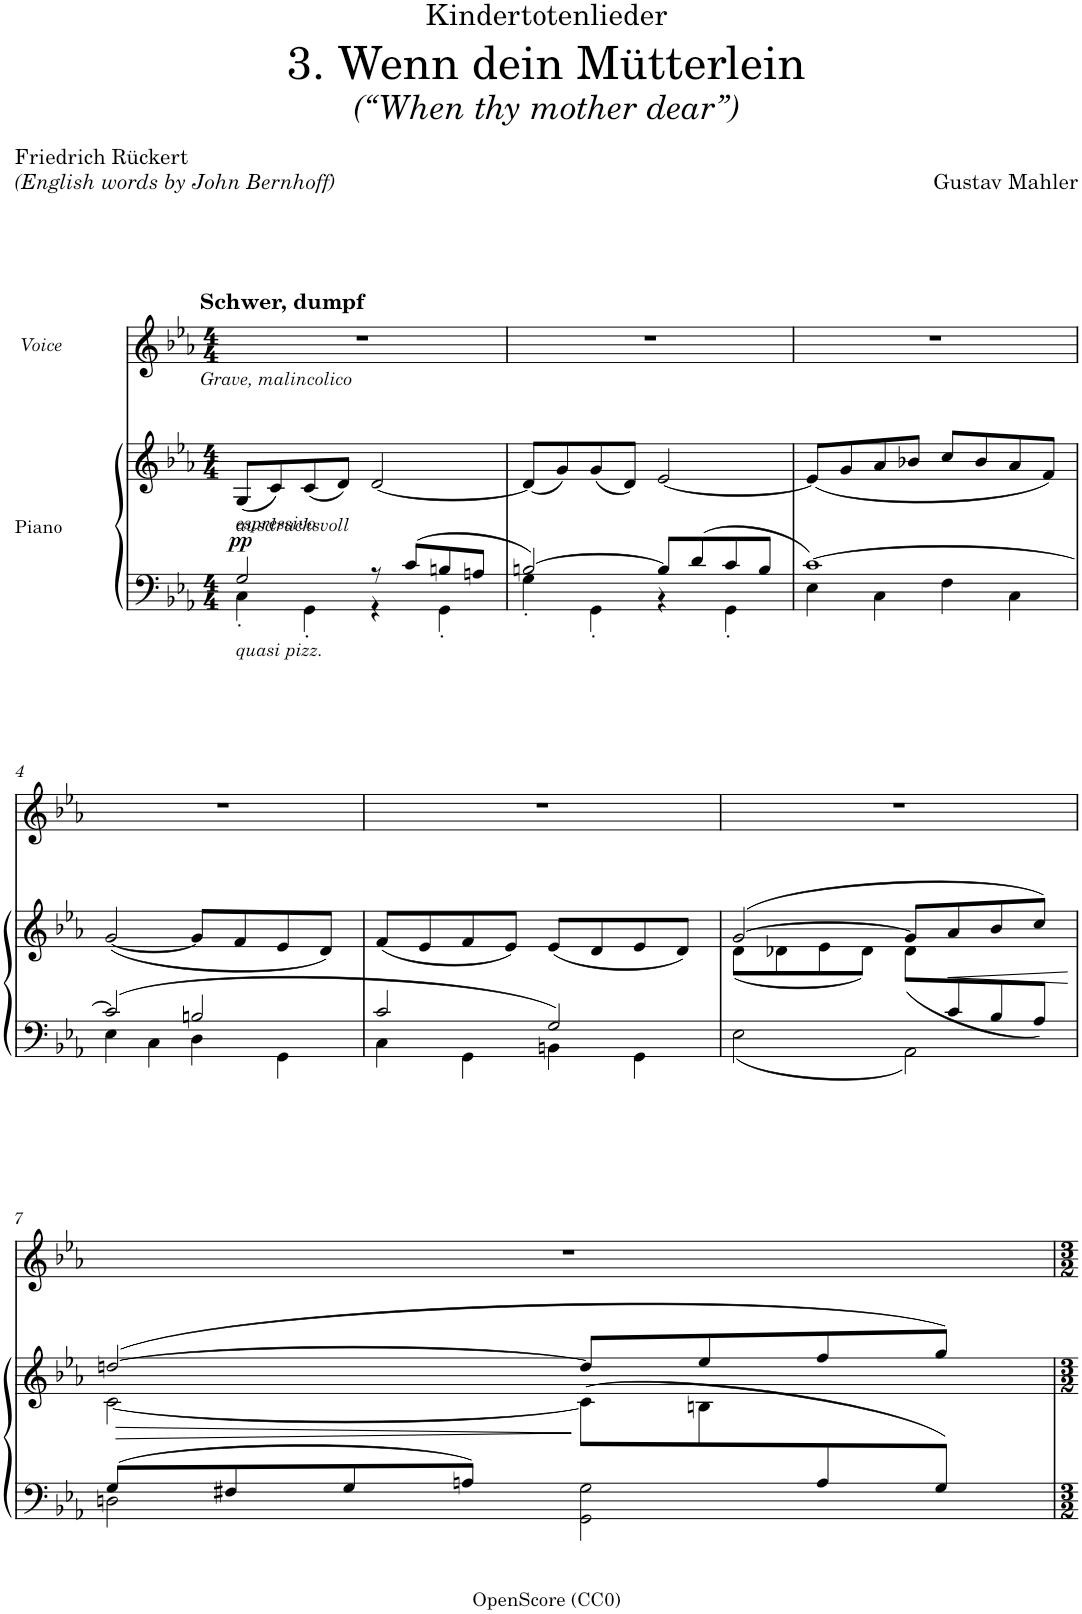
**kern	**kern	**dynam	**kern
*part2	*part2	*part2	*part1
*staff3	*staff2	*staff2/3	*staff1
*I"Piano	*	*	*I"Voice
*I'Pno	*	*	*
*clefF4	*clefG2	*	*clefG2
*k[b-e-a-]	*k[b-e-a-]	*	*k[b-e-a-]
*M4/4	*M4/4	*	*M4/4
=1	=1	=1	=1
*^	*	*	*
!	!	!	!	!LO:TX:a:B:t=Schwer, dumpf
!	!	!	!	!LO:TX:b:i:t=Grave, malincolico
!	!	!LO:TX:b:i:t=ausdrucksvoll	!	!
!	!	!LO:TX:b:i:t=espressivo	!	!
!LO:TX:b:i:t=quasi pizz.	!	!	!	!
!	!	!	!LO:DY:a=2	!
2G/	4C'\	(8G/L	pp	1r
.	.	8c/)	.	.
.	4GG'\	(8c/	.	.
.	.	8d/J)	.	.
8r	4r	[2d/	.	.
8c/L	.	.	.	.
8Bn/	4GG'\	.	.	.
8An/J	.	.	.	.
=2	=2	=2	=2	=2
[2Bn/	4G'\	(8d/L]	.	1r
.	.	8g/)	.	.
.	4GG'\	(8g/	.	.
.	.	8d/J)	.	.
8B/L]	4r	[2e-/	.	.
8d/	.	.	.	.
8c/	4GG'\	.	.	.
8B/J	.	.	.	.
=3	=3	=3	=3	=3
[1c	4E-\	(8e-/L]	.	1r
.	.	8g/	.	.
.	4C\	8a-/	.	.
.	.	8b-X/J	.	.
.	4F\	8cc/L	.	.
.	.	8b-/	.	.
.	4C\	8a-/	.	.
.	.	8f/J)	.	.
!!LO:LB:g=z
=4	=4	=4	=4	=4
2c/]	4E-\	([2g/	.	1r
.	4C\	.	.	.
2Bn/	4D\	8g/L]	.	.
.	.	8f/	.	.
.	4GG\	8e-/	.	.
.	.	8d/J)	.	.
=5	=5	=5	=5	=5
2c/	4C\	(8f/L	.	1r
.	.	8e-/	.	.
.	4GG\	8f/	.	.
.	.	8e-/J)	.	.
2G/	4BBn\	(8e-/L	.	.
.	.	8d/	.	.
.	4GG\	8e-/	.	.
.	.	8d/J)	.	.
=6	=6	=6	=6	=6
*	*	*^	*	*
8ryy	2E-\	(>[2g/	(8d\L	.	1r
.	.	.	8d-X\	.	.
.	.	.	8e-\	.	.
.	.	.	8d-\J)	.	.
.	2AA-\	8g/L]	(<8d-\L	.	.
!	!	!	!	!LO:HP:b	!
8c/	.	8a-/	4.ryy	<	.
8B-/	.	8b-/	.	.	.
8A-/J)	.	8cc/J)	.	.	.
*v	*v	*	*	*	*
*	*v	*v	*	*
.	.	[	.
!!LO:LB:g=z
=7	=7	=7	=7
*^	*	*	*
*	*^	*	*	*
!	!	!	!	!LO:HP:b	!
*	*	*	*^	*	*
2.ryy	8G/L	2Dn\	([2ddn/	[2c\	>	1r
.	8F#X/	.	.	.	.	.
.	8G/	.	.	.	.	.
.	8An/J	.	.	.	.	.
.	2G\	2GG\	8dd/L]	(8c\L]	]	.
.	.	.	8ee-/	8Bn\	.	.
8A/	.	.	8ff/	4ryy	.	.
8G/J)	.	.	8gg/J)	.	.	.
*v	*v	*v	*	*	*	*
*	*v	*v	*	*
=	=	=	=
*-	*-	*-	*-
